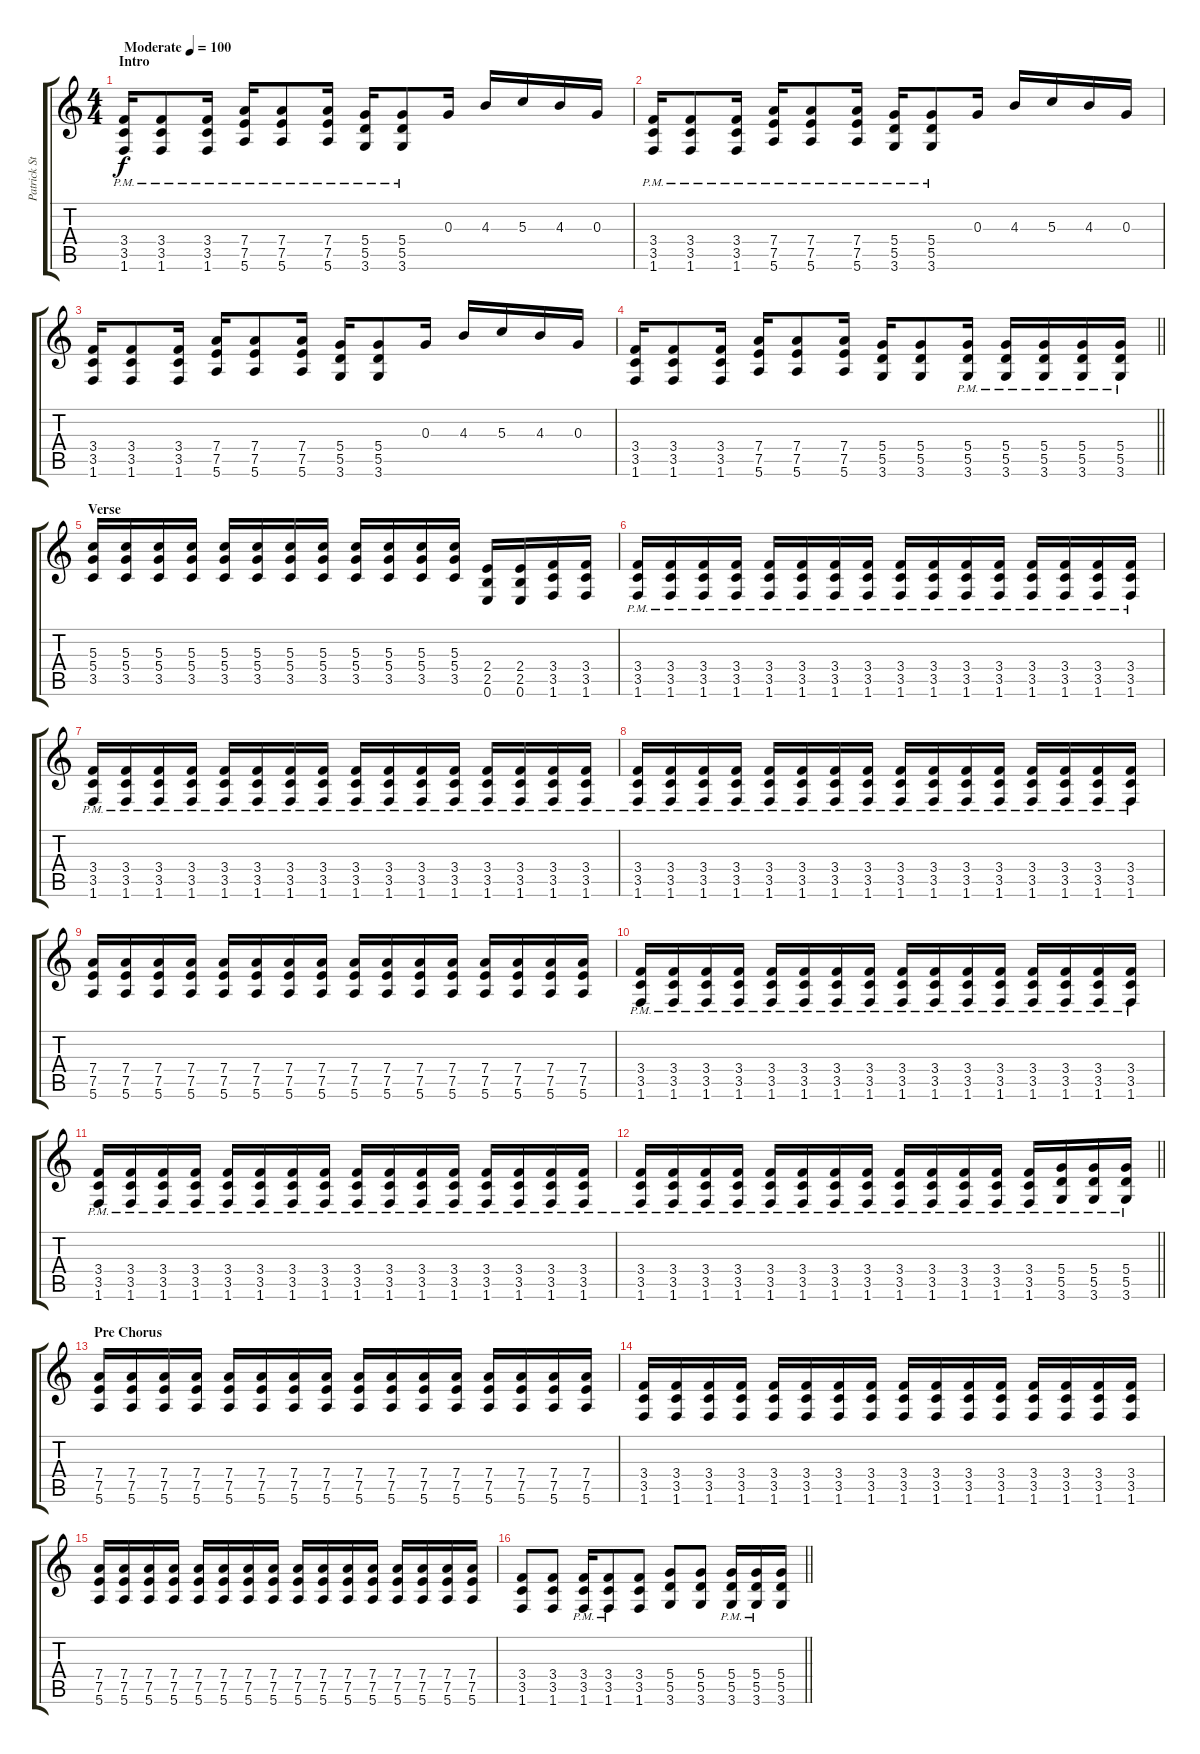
\track ("Patrick Stump" "Patrick St") {instrument overdrivenguitar}
\staff {score tabs}
\tuning (E4 B3 G3 D3 A2 E2) {hide}
\ts (4 4)
\section ("" "Intro")
\tempo (100 "Moderate")
\clef g2
\ks c
(3.4{pm} 3.5{pm} 1.6{pm}).16{dy f instrument overdrivenguitar} (3.4{pm} 3.5{pm} 1.6{pm}).8 (3.4{pm} 3.5{pm} 1.6{pm}).16 (7.4{pm} 7.5{pm} 5.6{pm}).16 (7.4{pm} 7.5{pm} 5.6{pm}).8 (7.4{pm} 7.5{pm} 5.6{pm}).16 (5.4{pm} 5.5{pm} 3.6{pm}).16 (5.4{pm} 5.5{pm} 3.6{pm}).8 0.3.16 4.3.16 5.3.16 4.3.16 0.3.16 |
(3.4{pm} 3.5{pm} 1.6{pm}).16 (3.4{pm} 3.5{pm} 1.6{pm}).8 (3.4{pm} 3.5{pm} 1.6{pm}).16 (7.4{pm} 7.5{pm} 5.6{pm}).16 (7.4{pm} 7.5{pm} 5.6{pm}).8 (7.4{pm} 7.5{pm} 5.6{pm}).16 (5.4{pm} 5.5{pm} 3.6{pm}).16 (5.4{pm} 5.5{pm} 3.6{pm}).8 0.3.16 4.3.16 5.3.16 4.3.16 0.3.16 |
(3.4 3.5 1.6).16 (3.4 3.5 1.6).8 (3.4 3.5 1.6).16 (7.4 7.5 5.6).16 (7.4 7.5 5.6).8 (7.4 7.5 5.6).16 (5.4 5.5 3.6).16 (5.4 5.5 3.6).8 0.3.16 4.3.16 5.3.16 4.3.16 0.3.16 |
\barLineRight lightlight
(3.4 3.5 1.6).16 (3.4 3.5 1.6).8 (3.4 3.5 1.6).16 (7.4 7.5 5.6).16 (7.4 7.5 5.6).8 (7.4 7.5 5.6).16 (5.4 5.5 3.6).16 (5.4 5.5 3.6).8 (5.4{pm} 5.5{pm} 3.6{pm}).16 (5.4{pm} 5.5{pm} 3.6{pm}).16 (5.4{pm} 5.5{pm} 3.6{pm}).16 (5.4{pm} 5.5{pm} 3.6{pm}).16 (5.4{pm} 5.5{pm} 3.6{pm}).16 |
\section ("" "Verse")
(5.3 5.4 3.5).16 (5.3 5.4 3.5).16 (5.3 5.4 3.5).16 (5.3 5.4 3.5).16 (5.3 5.4 3.5).16 (5.3 5.4 3.5).16 (5.3 5.4 3.5).16 (5.3 5.4 3.5).16 (5.3 5.4 3.5).16 (5.3 5.4 3.5).16 (5.3 5.4 3.5).16 (5.3 5.4 3.5).16 (2.4 2.5 0.6).16 (2.4 2.5 0.6).16 (3.4 3.5 1.6).16 (3.4 3.5 1.6).16 |
(3.4{pm} 3.5{pm} 1.6{pm}).16 (3.4{pm} 3.5{pm} 1.6{pm}).16 (3.4{pm} 3.5{pm} 1.6{pm}).16 (3.4{pm} 3.5{pm} 1.6{pm}).16 (3.4{pm} 3.5{pm} 1.6{pm}).16 (3.4{pm} 3.5{pm} 1.6{pm}).16 (3.4{pm} 3.5{pm} 1.6{pm}).16 (3.4{pm} 3.5{pm} 1.6{pm}).16 (3.4{pm} 3.5{pm} 1.6{pm}).16 (3.4{pm} 3.5{pm} 1.6{pm}).16 (3.4{pm} 3.5{pm} 1.6{pm}).16 (3.4{pm} 3.5{pm} 1.6{pm}).16 (3.4{pm} 3.5{pm} 1.6{pm}).16 (3.4{pm} 3.5{pm} 1.6{pm}).16 (3.4{pm} 3.5{pm} 1.6{pm}).16 (3.4{pm} 3.5{pm} 1.6{pm}).16 |
(3.4{pm} 3.5{pm} 1.6{pm}).16 (3.4{pm} 3.5{pm} 1.6{pm}).16 (3.4{pm} 3.5{pm} 1.6{pm}).16 (3.4{pm} 3.5{pm} 1.6{pm}).16 (3.4{pm} 3.5{pm} 1.6{pm}).16 (3.4{pm} 3.5{pm} 1.6{pm}).16 (3.4{pm} 3.5{pm} 1.6{pm}).16 (3.4{pm} 3.5{pm} 1.6{pm}).16 (3.4{pm} 3.5{pm} 1.6{pm}).16 (3.4{pm} 3.5{pm} 1.6{pm}).16 (3.4{pm} 3.5{pm} 1.6{pm}).16 (3.4{pm} 3.5{pm} 1.6{pm}).16 (3.4{pm} 3.5{pm} 1.6{pm}).16 (3.4{pm} 3.5{pm} 1.6{pm}).16 (3.4{pm} 3.5{pm} 1.6{pm}).16 (3.4{pm} 3.5{pm} 1.6{pm}).16 |
(3.4{pm} 3.5{pm} 1.6{pm}).16 (3.4{pm} 3.5{pm} 1.6{pm}).16 (3.4{pm} 3.5{pm} 1.6{pm}).16 (3.4{pm} 3.5{pm} 1.6{pm}).16 (3.4{pm} 3.5{pm} 1.6{pm}).16 (3.4{pm} 3.5{pm} 1.6{pm}).16 (3.4{pm} 3.5{pm} 1.6{pm}).16 (3.4{pm} 3.5{pm} 1.6{pm}).16 (3.4{pm} 3.5{pm} 1.6{pm}).16 (3.4{pm} 3.5{pm} 1.6{pm}).16 (3.4{pm} 3.5{pm} 1.6{pm}).16 (3.4{pm} 3.5{pm} 1.6{pm}).16 (3.4{pm} 3.5{pm} 1.6{pm}).16 (3.4{pm} 3.5{pm} 1.6{pm}).16 (3.4{pm} 3.5{pm} 1.6{pm}).16 (3.4{pm} 3.5{pm} 1.6{pm}).16 |
(7.4 7.5 5.6).16 (7.4 7.5 5.6).16 (7.4 7.5 5.6).16 (7.4 7.5 5.6).16 (7.4 7.5 5.6).16 (7.4 7.5 5.6).16 (7.4 7.5 5.6).16 (7.4 7.5 5.6).16 (7.4 7.5 5.6).16 (7.4 7.5 5.6).16 (7.4 7.5 5.6).16 (7.4 7.5 5.6).16 (7.4 7.5 5.6).16 (7.4 7.5 5.6).16 (7.4 7.5 5.6).16 (7.4 7.5 5.6).16 |
(3.4{pm} 3.5{pm} 1.6{pm}).16 (3.4{pm} 3.5{pm} 1.6{pm}).16 (3.4{pm} 3.5{pm} 1.6{pm}).16 (3.4{pm} 3.5{pm} 1.6{pm}).16 (3.4{pm} 3.5{pm} 1.6{pm}).16 (3.4{pm} 3.5{pm} 1.6{pm}).16 (3.4{pm} 3.5{pm} 1.6{pm}).16 (3.4{pm} 3.5{pm} 1.6{pm}).16 (3.4{pm} 3.5{pm} 1.6{pm}).16 (3.4{pm} 3.5{pm} 1.6{pm}).16 (3.4{pm} 3.5{pm} 1.6{pm}).16 (3.4{pm} 3.5{pm} 1.6{pm}).16 (3.4{pm} 3.5{pm} 1.6{pm}).16 (3.4{pm} 3.5{pm} 1.6{pm}).16 (3.4{pm} 3.5{pm} 1.6{pm}).16 (3.4{pm} 3.5{pm} 1.6{pm}).16 |
(3.4{pm} 3.5{pm} 1.6{pm}).16 (3.4{pm} 3.5{pm} 1.6{pm}).16 (3.4{pm} 3.5{pm} 1.6{pm}).16 (3.4{pm} 3.5{pm} 1.6{pm}).16 (3.4{pm} 3.5{pm} 1.6{pm}).16 (3.4{pm} 3.5{pm} 1.6{pm}).16 (3.4{pm} 3.5{pm} 1.6{pm}).16 (3.4{pm} 3.5{pm} 1.6{pm}).16 (3.4{pm} 3.5{pm} 1.6{pm}).16 (3.4{pm} 3.5{pm} 1.6{pm}).16 (3.4{pm} 3.5{pm} 1.6{pm}).16 (3.4{pm} 3.5{pm} 1.6{pm}).16 (3.4{pm} 3.5{pm} 1.6{pm}).16 (3.4{pm} 3.5{pm} 1.6{pm}).16 (3.4{pm} 3.5{pm} 1.6{pm}).16 (3.4{pm} 3.5{pm} 1.6{pm}).16 |
\barLineRight lightlight
(3.4{pm} 3.5{pm} 1.6{pm}).16 (3.4{pm} 3.5{pm} 1.6{pm}).16 (3.4{pm} 3.5{pm} 1.6{pm}).16 (3.4{pm} 3.5{pm} 1.6{pm}).16 (3.4{pm} 3.5{pm} 1.6{pm}).16 (3.4{pm} 3.5{pm} 1.6{pm}).16 (3.4{pm} 3.5{pm} 1.6{pm}).16 (3.4{pm} 3.5{pm} 1.6{pm}).16 (3.4{pm} 3.5{pm} 1.6{pm}).16 (3.4{pm} 3.5{pm} 1.6{pm}).16 (3.4{pm} 3.5{pm} 1.6{pm}).16 (3.4{pm} 3.5{pm} 1.6{pm}).16 (3.4{pm} 3.5{pm} 1.6{pm}).16 (5.4{pm} 5.5{pm} 3.6{pm}).16 (5.4{pm} 5.5{pm} 3.6{pm}).16 (5.4{pm} 5.5{pm} 3.6{pm}).16 |
\section ("" "Pre Chorus")
(7.4 7.5 5.6).16 (7.4 7.5 5.6).16 (7.4 7.5 5.6).16 (7.4 7.5 5.6).16 (7.4 7.5 5.6).16 (7.4 7.5 5.6).16 (7.4 7.5 5.6).16 (7.4 7.5 5.6).16 (7.4 7.5 5.6).16 (7.4 7.5 5.6).16 (7.4 7.5 5.6).16 (7.4 7.5 5.6).16 (7.4 7.5 5.6).16 (7.4 7.5 5.6).16 (7.4 7.5 5.6).16 (7.4 7.5 5.6).16 |
(3.4 3.5 1.6).16 (3.4 3.5 1.6).16 (3.4 3.5 1.6).16 (3.4 3.5 1.6).16 (3.4 3.5 1.6).16 (3.4 3.5 1.6).16 (3.4 3.5 1.6).16 (3.4 3.5 1.6).16 (3.4 3.5 1.6).16 (3.4 3.5 1.6).16 (3.4 3.5 1.6).16 (3.4 3.5 1.6).16 (3.4 3.5 1.6).16 (3.4 3.5 1.6).16 (3.4 3.5 1.6).16 (3.4 3.5 1.6).16 |
(7.4 7.5 5.6).16 (7.4 7.5 5.6).16 (7.4 7.5 5.6).16 (7.4 7.5 5.6).16 (7.4 7.5 5.6).16 (7.4 7.5 5.6).16 (7.4 7.5 5.6).16 (7.4 7.5 5.6).16 (7.4 7.5 5.6).16 (7.4 7.5 5.6).16 (7.4 7.5 5.6).16 (7.4 7.5 5.6).16 (7.4 7.5 5.6).16 (7.4 7.5 5.6).16 (7.4 7.5 5.6).16 (7.4 7.5 5.6).16 |
\barLineRight lightlight
(3.4 3.5 1.6).8 (3.4 3.5 1.6).8 (3.4{pm} 3.5{pm} 1.6{pm}).16 (3.4{pm} 3.5{pm} 1.6{pm}).8 (3.4 3.5 1.6).8 (5.4 5.5 3.6).8 (5.4 5.5 3.6).8 (5.4{pm} 5.5{pm} 3.6{pm}).16 (5.4{pm} 5.5{pm} 3.6{pm}).16 (5.4 5.5 3.6).16
